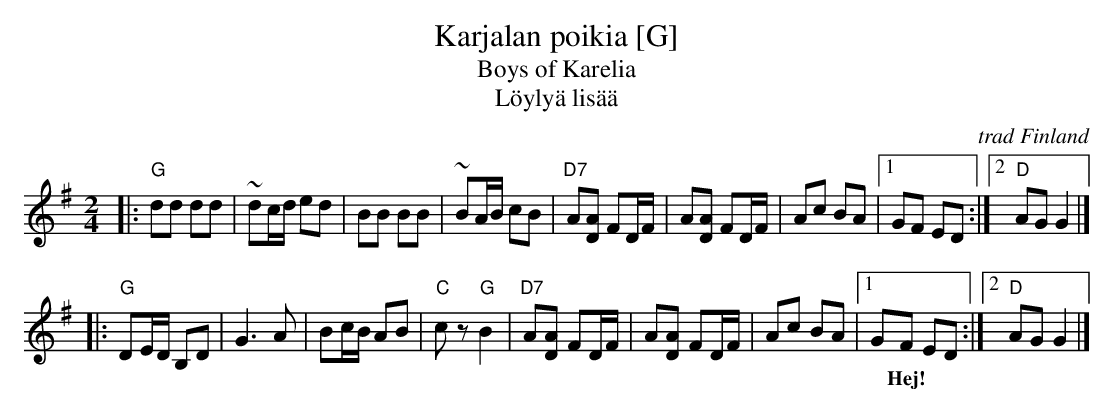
X:1
T: Karjalan poikia [G]
T: Boys of Karelia
T: L\"oyly\"a lis\"a\"a
O: trad Finland
M: 2/4
L: 1/16
K: G:
|: "G"d2d2 d2d2 | ~d2cd e2d2 | B2B2 B2B2 | ~B2AB c2B2 \
| "D7"A2[A2D2] F2DF | A2[A2D2] F2DF | A2c2 B2A2 |1 G2F2 E2D2 :|2 "D"A2G2 G4 |]
|: "G"D2ED B,2D2 | G6 A2 | B2cB A2B2 | "C"c2z2 "G"B4 \
| "D7"A2[A2D2] F2DF | A2[A2D2] F2DF | A2c2 B2A2 |1 G2F2 E2D2 :|2 "D"A2G2 G4 |]
w: | | | |~ Hej!
